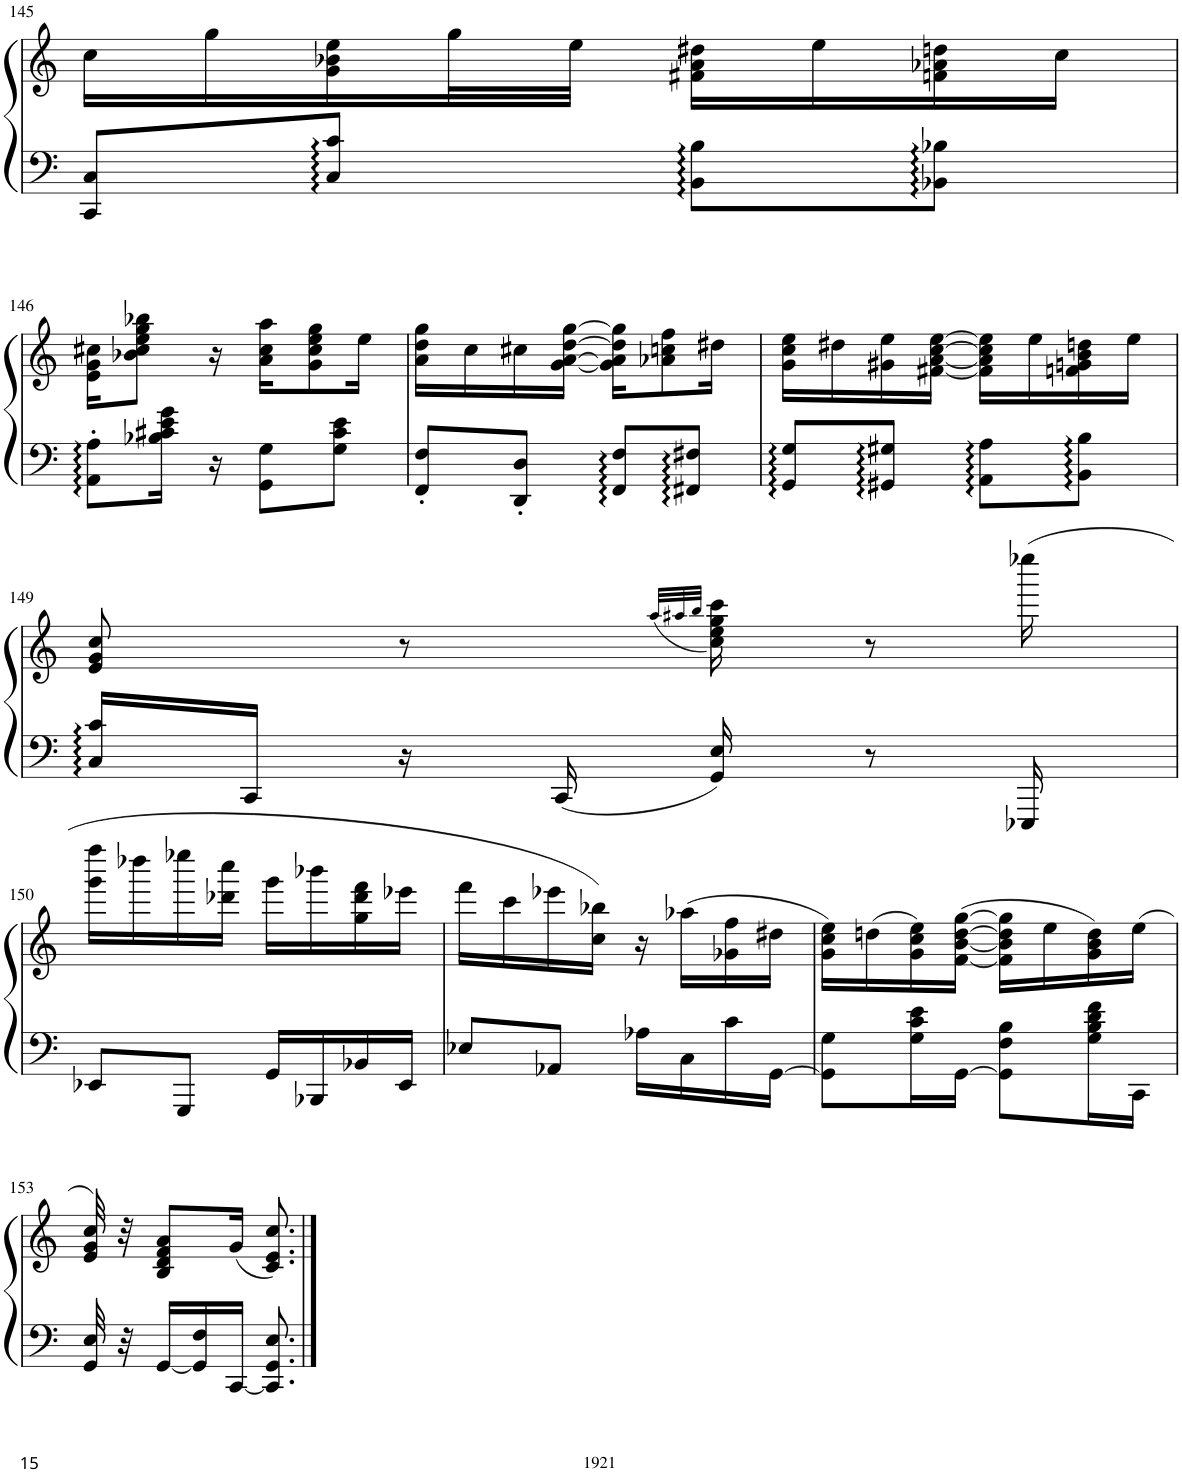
**kern	**kern
*part1	*part1
*staff2	*staff1
*I"Piano	*
*I'Pno.	*
!!LO:PB:g=z
*clefF4	*clefG2
*k[]	*k[]
*M2/4	*M2/4
=145	=145
8CC/ 8C/L	16cc\LL
.	16gg\
8C/ 8c/J	16g\ 16b-X\ 16ee\
.	32gg\L
.	32ee\JJJ
8BB\ 8B\L	16f#X\ 16a\ 16dd#X\LL
.	16ee\
8BB-X\ 8B-X\J	16fn\ 16a-X\ 16ddn\
.	16cc\JJ
!!LO:LB:g=z
=146	=146
8AA\' 8A\'L	16e\ 16g\ 16cc#X\KL
.	8b-X\ 8cc#\ 8ee\ 8gg\ 8bb-X\J
16B-X\` 16c#X\` 16e\` 16g\`Jk	.
16r	16r
8GG\ 8G\L	16a\ 16cc#\ 16aa\KL
.	8g\ 8cc#\ 8ee\ 8gg\
8G\` 8c#\` 8e\`J	.
.	16ee\Jk
=147	=147
8FF/' 8F/'L	16a\ 16dd\ 16gg\LL
.	16cc\
8DD/' 8D/'J	16cc#X\
.	[16g\ [16a\ [16dd\ [16gg\JJ
8FF/ 8F/L	16g\] 16a\] 16dd\] 16gg\]KL
.	8a-X\ 8ccn\ 8ff\
8FF#X/ 8F#X/J	.
.	16dd#X\Jk
=148	=148
8GG/ 8G/L	16g\ 16cc\ 16ee\LL
.	16dd#X\
8GG#X/ 8G#X/J	16g#X\ 16ee\
.	[16f#X\ [16a\ [16cc\ [16ee\JJ
8AA\ 8A\L	16f#\] 16a\] 16cc\] 16ee\]LL
.	16ee\
8BB\ 8B\J	16fn\ 16gn\ 16b\ 16ddn\
.	16ee\JJ
!!LO:LB:g=z
=149	=149
16C/ 16c/LL	8e/ 8g/ 8cc/
16CC/JJ	.
16r	8r
16CC/	.
.	(32qaa/LLL
.	32qaa#X/
.	32qbb/JJJ
16GG/ 16E/	16cc\ 16ee\ 16gg\ 16ccc\)
8r	8r
16EEE-X/	(16eeee-X\
!!LO:LB:g=z
=150	=150
8EE-X/L	16ggg\ 16ffff\LL
.	16dddd-X\
8GGG/J	16eeee-X\
.	16ddd-X\ 16cccc\JJ
16GG/LL	16ggg\LL
16BBB-X/	16bbb-X\
16BB-X/	16gg\ 16ddd-\ 16fff\
16EE-/JJ	16eee-X\JJ
=151	=151
8E-X/L	16fff\LL
.	16ccc\
8AA-X/J	16eee-X\
.	16cc\ 16bb-X\JJ)
16A-X\LL	16r
16C\	(16aa-X\LL
16c\	16g-X\ 16ff\
[16GG\JJ	16dd#X\JJ
=152	=152
8GG\] 8G\L	16g\ 16cc\ 16ee\LL)
.	(16ddn\
16G\` 16c\` 16e\`L	16g\ 16cc\ 16ee\)
[16GG\JJ	([16f\ [16b\ [16dd\ [16gg\JJ
8GG\] 8F\ 8B\L	16f\] 16b\] 16dd\] 16gg\]LL
.	16ee\
16G\` 16B\` 16d\` 16f\`L	16g\ 16b\ 16dd\)
16CC\JJ	(16ee\JJ
!!LO:LB:g=z
=153	=153
32GG/ 32E/	32e/ 32g/ 32cc/)
32r	32r
[16GG/LL	8B/ 8d/ 8f/ 8a/L
16GG/] 16F/	.
[16CC/JJ	(16g/Jk
8.CC/] 8.GG/ 8.E/	8.c/ 8.e/ 8.cc/)
==	==
*-	*-
